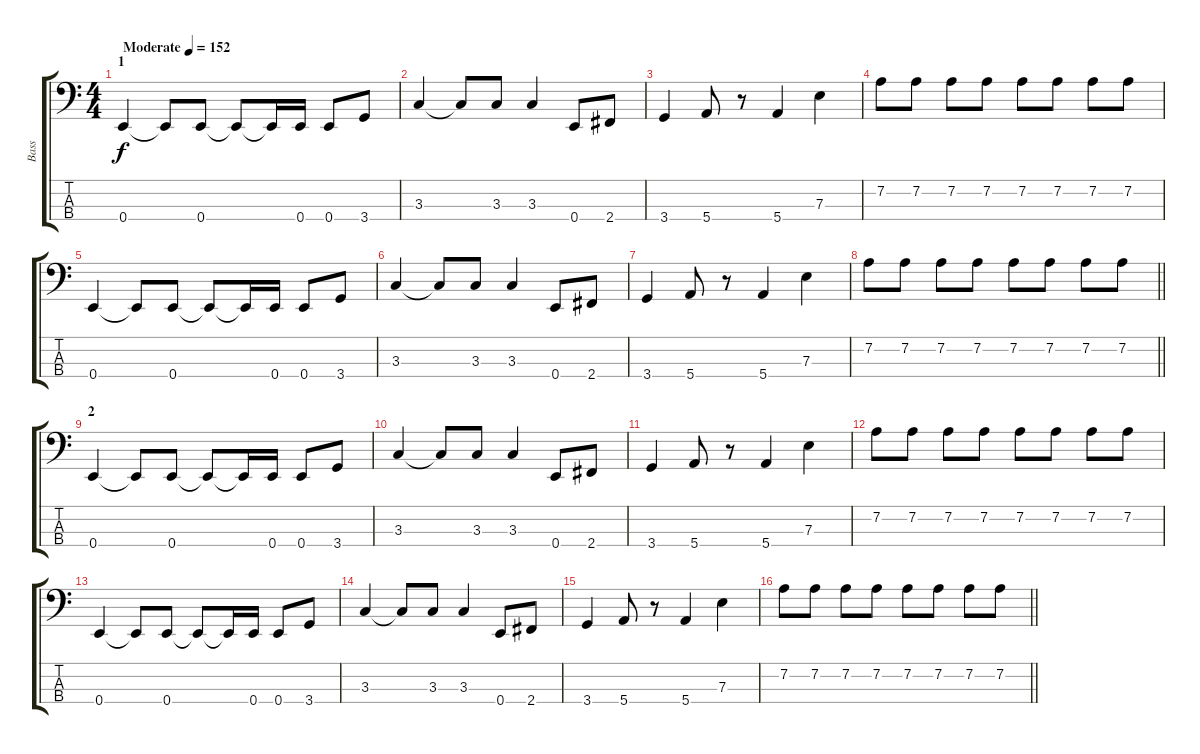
\track ("Bass" "Bass") {instrument electricbasspick}
\staff {score tabs}
\tuning (G2 D2 A1 E1) {hide}
\ts (4 4)
\section ("" "1")
\tempo (152 "Moderate")
\clef f4
\ks c
0.4.4{dy f instrument electricbasspick} 0.4{t}.8 0.4.8 0.4{t}.8 0.4{t}.16 0.4.16 0.4.8 3.4.8 |
3.3.4 3.3{t}.8 3.3.8 3.3.4 0.4.8 2.4.8 |
3.4.4 5.4.8 r.8 5.4.4 7.3.4 |
7.2.8 7.2.8 7.2.8 7.2.8 7.2.8 7.2.8 7.2.8 7.2.8 |
0.4.4 0.4{t}.8 0.4.8 0.4{t}.8 0.4{t}.16 0.4.16 0.4.8 3.4.8 |
3.3.4 3.3{t}.8 3.3.8 3.3.4 0.4.8 2.4.8 |
3.4.4 5.4.8 r.8 5.4.4 7.3.4 |
\barLineRight lightlight
7.2.8 7.2.8 7.2.8 7.2.8 7.2.8 7.2.8 7.2.8 7.2.8 |
\section ("" "2")
0.4.4 0.4{t}.8 0.4.8 0.4{t}.8 0.4{t}.16 0.4.16 0.4.8 3.4.8 |
3.3.4 3.3{t}.8 3.3.8 3.3.4 0.4.8 2.4.8 |
3.4.4 5.4.8 r.8 5.4.4 7.3.4 |
7.2.8 7.2.8 7.2.8 7.2.8 7.2.8 7.2.8 7.2.8 7.2.8 |
0.4.4 0.4{t}.8 0.4.8 0.4{t}.8 0.4{t}.16 0.4.16 0.4.8 3.4.8 |
3.3.4 3.3{t}.8 3.3.8 3.3.4 0.4.8 2.4.8 |
3.4.4 5.4.8 r.8 5.4.4 7.3.4 |
\barLineRight lightlight
7.2.8 7.2.8 7.2.8 7.2.8 7.2.8 7.2.8 7.2.8 7.2.8
